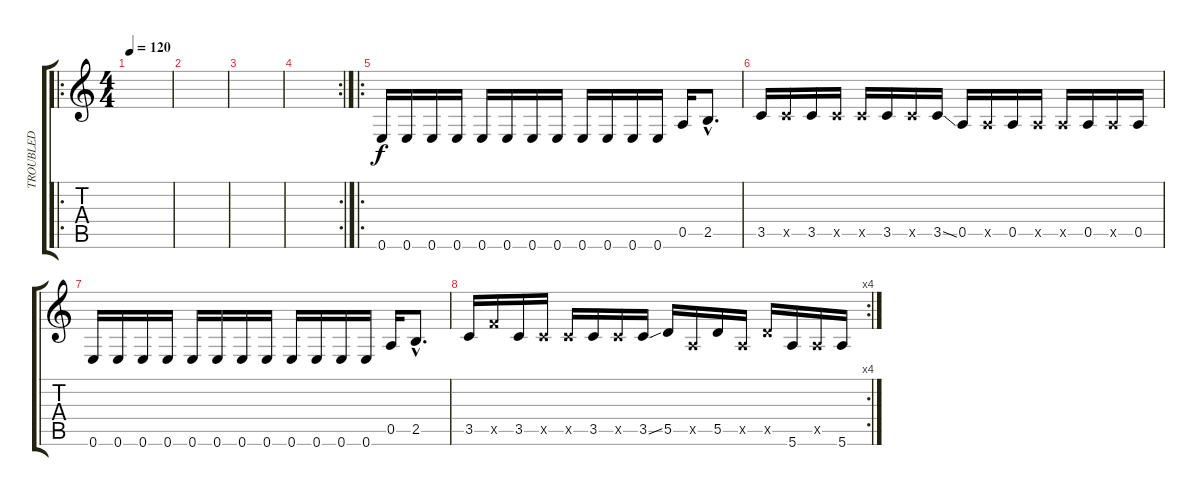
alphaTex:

\track ("TROUBLED" "TROUBLED") {instrument electricbassfinger}
\staff {score tabs}
\tuning (E4 B3 G3 D3 A2 E2) {hide}
\ro
\ts (4 4)
\tempo 120
\clef g2
\ks c
|
|
|
\rc 2
|
\ro
0.6.16{instrument overdrivenguitar} 0.6.16 0.6.16 0.6.16 0.6.16 0.6.16 0.6.16 0.6.16 0.6.16 0.6.16 0.6.16 0.6.16 0.5.16 2.5{hac}.8{d} |
3.5.16 3.5{x}.16 3.5.16 3.5{x}.16 3.5{x}.16 3.5.16 3.5{x}.16 3.5{ss}.16 0.5.16 0.5{x}.16 0.5.16 0.5{x}.16 0.5{x}.16 0.5.16 0.5{x}.16 0.5.16 |
0.6.16 0.6.16 0.6.16 0.6.16 0.6.16 0.6.16 0.6.16 0.6.16 0.6.16 0.6.16 0.6.16 0.6.16 0.5.16 2.5{hac}.8{d} |
\rc 4
3.5.16 8.5{x}.16 3.5.16 3.5{x}.16 3.5{x}.16 3.5.16 3.5{x}.16 3.5{ss}.16 5.5.16 0.5{x}.16 5.5.16 0.5{x}.16 5.5{x}.16 5.6.16 0.5{x}.16 5.6.16
